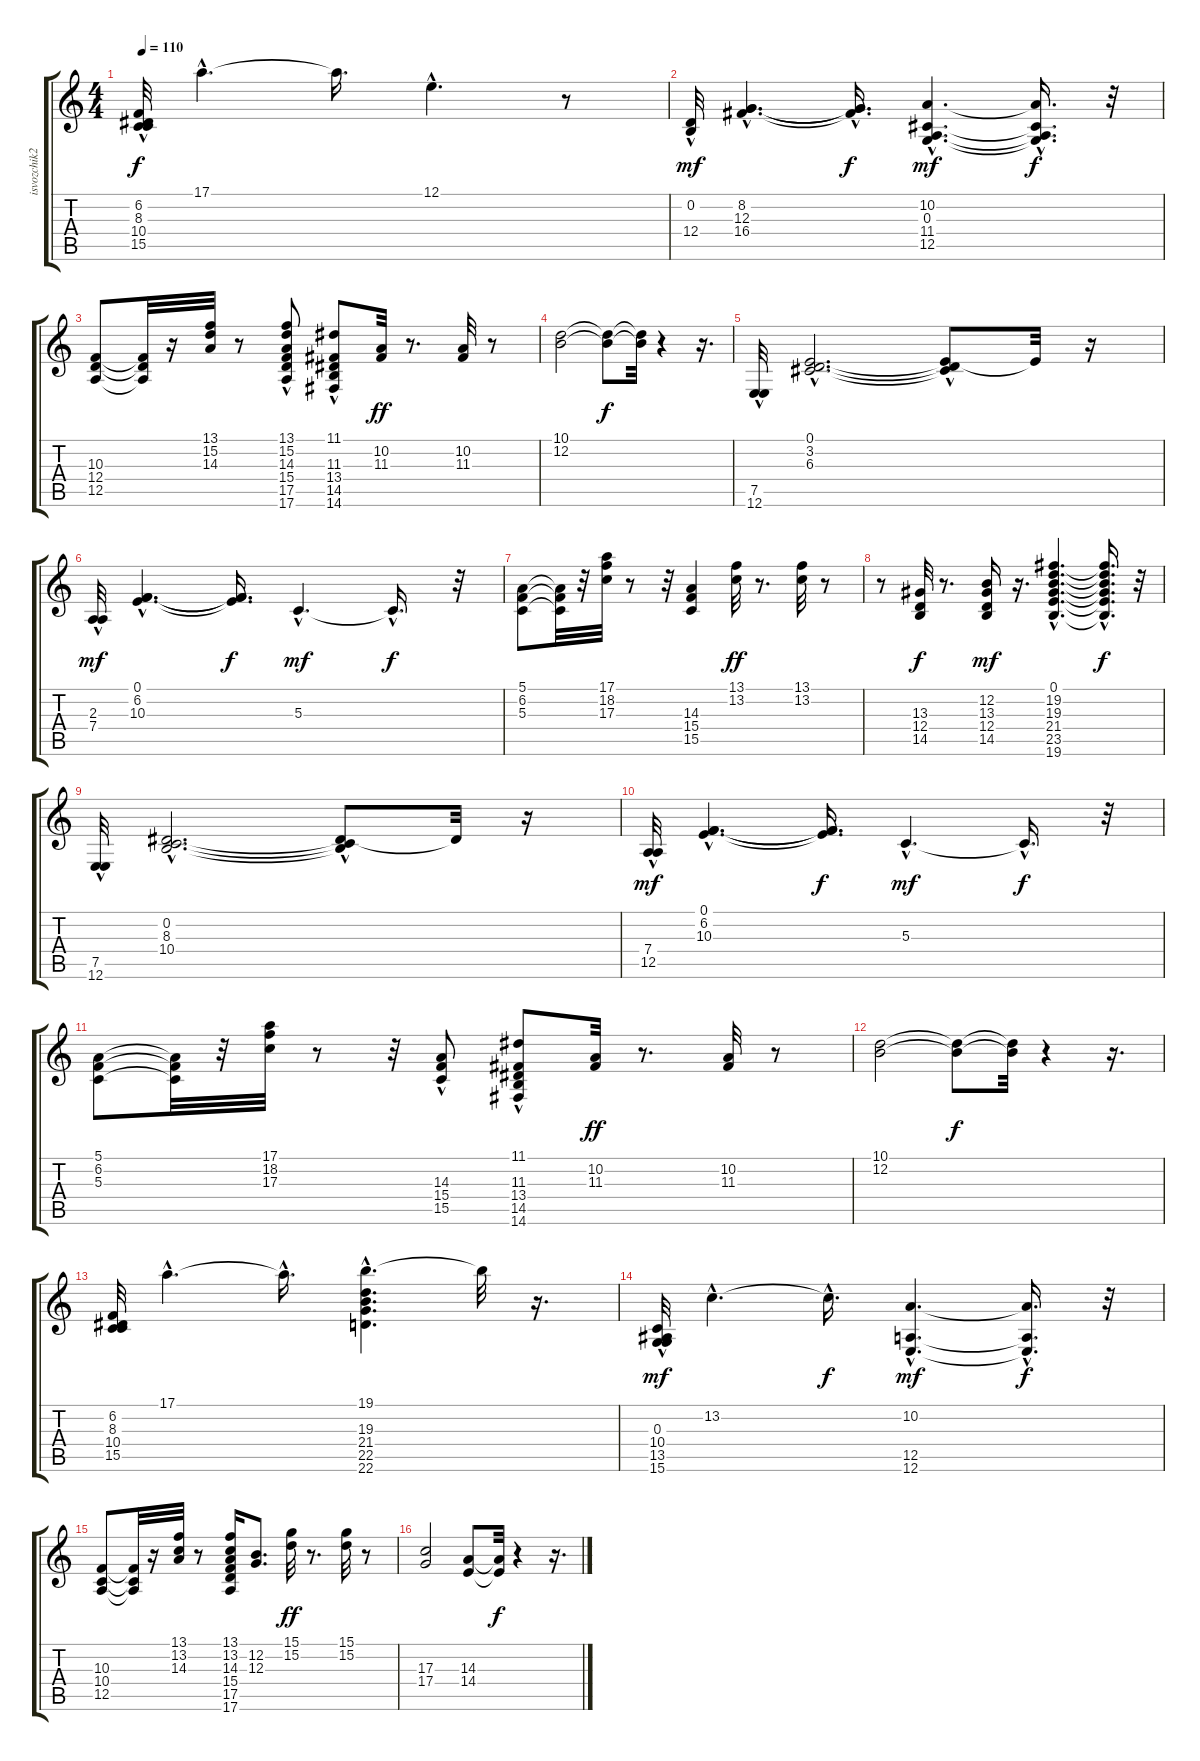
\track ("isvozchik2" "isvozchik2") {instrument acousticgrandpiano}
\staff {score tabs}
\tuning (E4 B3 G3 D3 A2 E2) {hide}
\ts (4 4)
\tempo 110
\clef g2
\ks c
(6.2{hac} 8.3 10.4{hac} 15.5{hac}).32{dy f} 17.1{hac}.4{d} 17.1{t}.16{d} 12.1{hac}.4{d} r.8 |
(0.2{hac} 12.4).32{dy mf} (8.2{hac} 12.3{hac} 16.4{hac}).4{d} (8.2{hac t} 12.3{hac t} 16.4{hac t}).16{d dy f} (10.2{hac} 0.3{hac} 11.4{hac} 12.5{hac}).4{d dy mf} (10.2{hac t} 0.3{hac t} 11.4{hac t} 12.5{hac t}).16{d dy f} r.32 |
(10.3 12.4 12.5).8 (10.3{t} 12.4{t} 12.5{t}).32 r.16 (13.1 15.2 14.3).32 r.8 (13.1 15.2 14.3{hac} 15.4 17.5 17.6).8 (11.1 11.3 13.4{hac} 14.5{hac} 14.6{hac}).8 (10.2 11.3).32{dy ff} r.8{d} (10.2 11.3).32 r.8 |
(10.1 12.2).2 (10.1{t} 12.2{t}).8{dy f} (10.1{t} 12.2{t}).32 r.4 r.16{d} |
(7.5{hac} 12.6{hac}).32 (0.1{hac} 3.2{hac} 6.3{hac}).2{d} (0.1{t} 3.2{hac t} 6.3{hac t}).8 0.1{t}.32 r.16 |
(2.3 7.4{hac}).32{dy mf} (0.1{hac} 6.2{hac} 10.3{hac}).4{d} (0.1{t} 6.2{t} 10.3{t}).16{d dy f} 5.3{hac}.4{d dy mf} 5.3{hac t}.16{d dy f} r.32 |
(5.1 6.2 5.3).8 (5.1{t} 6.2{t} 5.3{t}).32 r.32 (17.1 18.2 17.3).32 r.8 r.32 (14.3 15.4 15.5).4 (13.1 13.2).32{dy ff} r.8{d} (13.1 13.2).32 r.8 |
r.8 (13.3 12.4 14.5).32{dy f} r.8{d} (12.2 13.3 12.4 14.5).16{dy mf} r.16{d} (0.1{hac} 19.2{hac} 19.3{hac} 21.4{hac} 23.5{hac} 19.6{hac}).4{d balance 10} (0.1{hac t} 19.2{hac t} 19.3{hac t} 21.4{t} 23.5{hac t} 19.6{hac t}).16{d dy f} r.32 |
(7.5{hac} 12.6{hac}).32 (0.2{hac} 8.3{hac} 10.4{hac}).2{d} (0.2{hac t} 8.3{t} 10.4{hac t}).8 8.3{t}.32 r.16 |
(7.4 12.5{hac}).32{dy mf balance 9} (0.1{hac} 6.2{hac} 10.3{hac}).4{d} (0.1{t} 6.2{t} 10.3{t}).16{d dy f} 5.3{hac}.4{d dy mf} 5.3{hac t}.16{d dy f} r.32 |
(5.1 6.2 5.3).8 (5.1{t} 6.2{t} 5.3{t}).32 r.32 (17.1 18.2 17.3).32 r.8 r.32 (14.3{hac} 15.4 15.5).8 (11.1 11.3 13.4{hac} 14.5{hac} 14.6{hac}).8 (10.2 11.3).32{dy ff} r.8{d} (10.2 11.3).32 r.8 |
(10.1 12.2).2 (10.1{t} 12.2{t}).8{dy f} (10.1{t} 12.2{t}).32 r.4 r.16{d} |
(6.2 8.3 10.4 15.5).32 17.1{hac}.4{d} 17.1{hac t}.16{d} (19.1{hac} 19.3{hac} 21.4{hac} 22.5{hac} 22.6).4{d} 19.1{t}.32 r.16{d} |
(0.3 10.4{hac} 13.5 15.6{hac}).32{dy mf} 13.2{hac}.4{d} 13.2{hac t}.16{d dy f} (10.2{hac} 12.5{hac} 12.6{hac}).4{d dy mf} (10.2{hac t} 12.5{hac t} 12.6{hac t}).16{d dy f} r.32 |
(10.3 10.4 12.5).8 (10.3{t} 10.4{t} 12.5{t}).32 r.16 (13.1 13.2 14.3).32 r.8 (13.1 13.2 14.3 15.4 17.5 17.6).16 (12.2 12.3).8{d} (15.1 15.2).32{dy ff} r.8{d} (15.1 15.2).32 r.8 |
(17.3 17.4).2 (14.3 14.4).8 (14.3{t} 14.4{t}).32{dy f} r.4 r.16{d}
